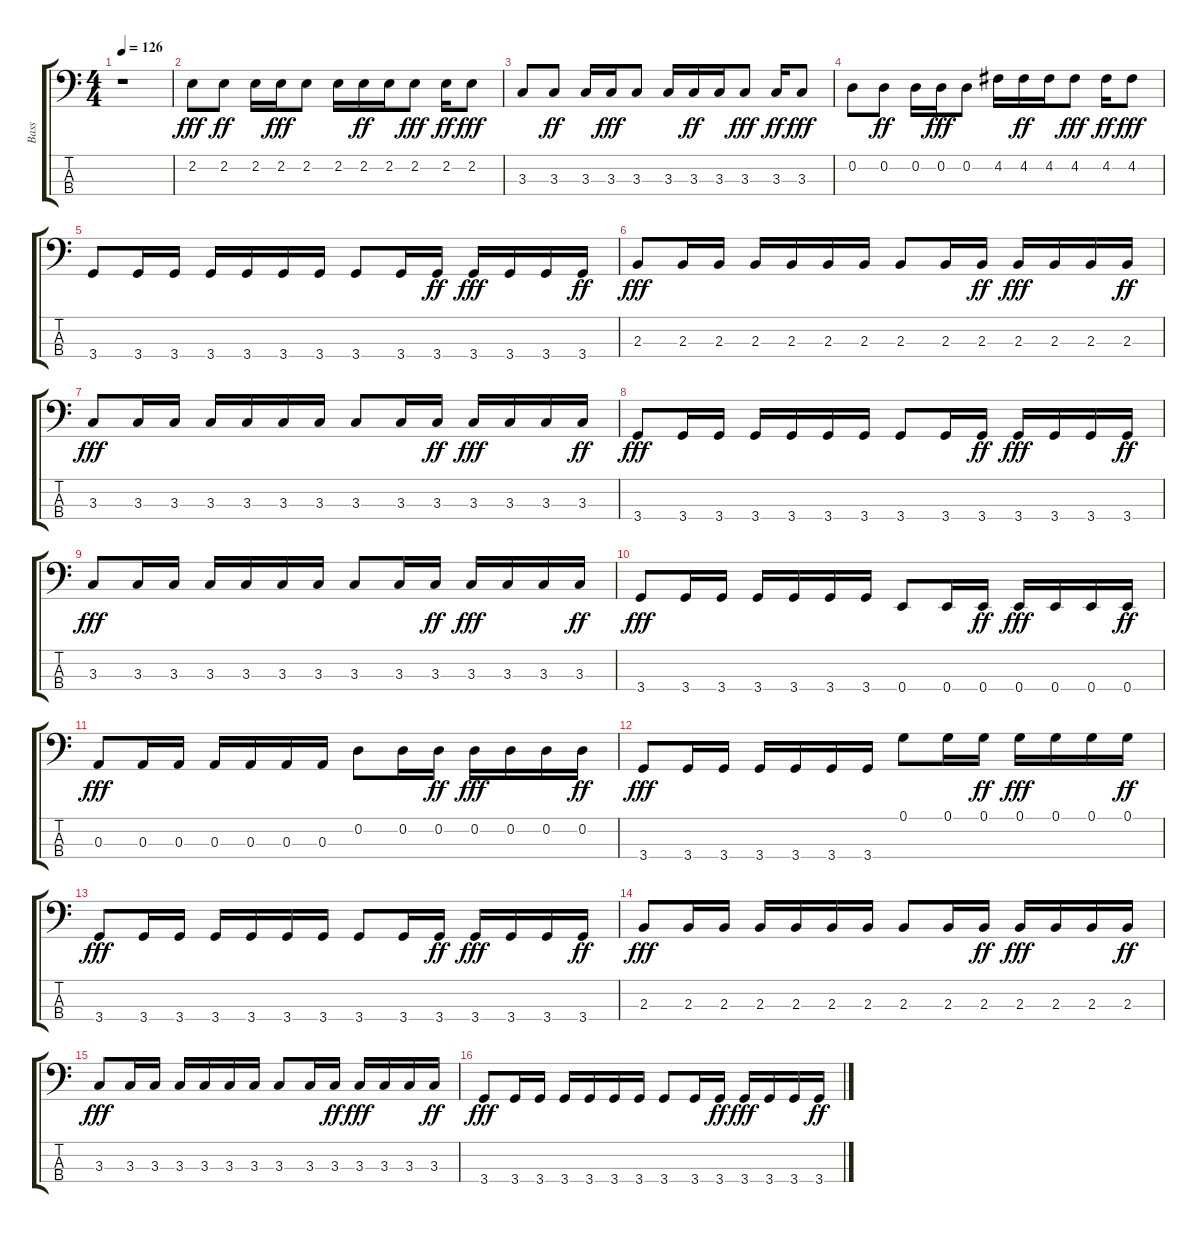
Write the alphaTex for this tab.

\track ("Bass" "Bass") {instrument electricbasspick}
\staff {score tabs}
\tuning (G2 D2 A1 E1) {hide}
\ts (4 4)
\tempo 126
\clef f4
\ks c
r.1{dy fff instrument electricbasspick} |
2.2.8 2.2.8{dy ff} 2.2.16 2.2.16{dy fff} 2.2.8 2.2.16 2.2.16{dy ff} 2.2.16 2.2.8{dy fff} 2.2.16{dy ff} 2.2.8{dy fff} |
3.3.8 3.3.8{dy ff} 3.3.16 3.3.16{dy fff} 3.3.8 3.3.16 3.3.16{dy ff} 3.3.16 3.3.8{dy fff} 3.3.16{dy ff} 3.3.8{dy fff} |
0.2.8 0.2.8{dy ff} 0.2.16 0.2.16{dy fff} 0.2.8 4.2.16 4.2.16{dy ff} 4.2.16 4.2.8{dy fff} 4.2.16{dy ff} 4.2.8{dy fff} |
3.4.8 3.4.16 3.4.16 3.4.16 3.4.16 3.4.16 3.4.16 3.4.8 3.4.16 3.4.16{dy ff} 3.4.16{dy fff} 3.4.16 3.4.16 3.4.16{dy ff} |
2.3.8{dy fff} 2.3.16 2.3.16 2.3.16 2.3.16 2.3.16 2.3.16 2.3.8 2.3.16 2.3.16{dy ff} 2.3.16{dy fff} 2.3.16 2.3.16 2.3.16{dy ff} |
3.3.8{dy fff} 3.3.16 3.3.16 3.3.16 3.3.16 3.3.16 3.3.16 3.3.8 3.3.16 3.3.16{dy ff} 3.3.16{dy fff} 3.3.16 3.3.16 3.3.16{dy ff} |
3.4.8{dy fff} 3.4.16 3.4.16 3.4.16 3.4.16 3.4.16 3.4.16 3.4.8 3.4.16 3.4.16{dy ff} 3.4.16{dy fff} 3.4.16 3.4.16 3.4.16{dy ff} |
3.3.8{dy fff} 3.3.16 3.3.16 3.3.16 3.3.16 3.3.16 3.3.16 3.3.8 3.3.16 3.3.16{dy ff} 3.3.16{dy fff} 3.3.16 3.3.16 3.3.16{dy ff} |
3.4.8{dy fff} 3.4.16 3.4.16 3.4.16 3.4.16 3.4.16 3.4.16 0.4.8 0.4.16 0.4.16{dy ff} 0.4.16{dy fff} 0.4.16 0.4.16 0.4.16{dy ff} |
0.3.8{dy fff} 0.3.16 0.3.16 0.3.16 0.3.16 0.3.16 0.3.16 0.2.8 0.2.16 0.2.16{dy ff} 0.2.16{dy fff} 0.2.16 0.2.16 0.2.16{dy ff} |
3.4.8{dy fff} 3.4.16 3.4.16 3.4.16 3.4.16 3.4.16 3.4.16 0.1.8 0.1.16 0.1.16{dy ff} 0.1.16{dy fff} 0.1.16 0.1.16 0.1.16{dy ff} |
3.4.8{dy fff} 3.4.16 3.4.16 3.4.16 3.4.16 3.4.16 3.4.16 3.4.8 3.4.16 3.4.16{dy ff} 3.4.16{dy fff} 3.4.16 3.4.16 3.4.16{dy ff} |
2.3.8{dy fff} 2.3.16 2.3.16 2.3.16 2.3.16 2.3.16 2.3.16 2.3.8 2.3.16 2.3.16{dy ff} 2.3.16{dy fff} 2.3.16 2.3.16 2.3.16{dy ff} |
3.3.8{dy fff} 3.3.16 3.3.16 3.3.16 3.3.16 3.3.16 3.3.16 3.3.8 3.3.16 3.3.16{dy ff} 3.3.16{dy fff} 3.3.16 3.3.16 3.3.16{dy ff} |
3.4.8{dy fff} 3.4.16 3.4.16 3.4.16 3.4.16 3.4.16 3.4.16 3.4.8 3.4.16 3.4.16{dy ff} 3.4.16{dy fff} 3.4.16 3.4.16 3.4.16{dy ff}
